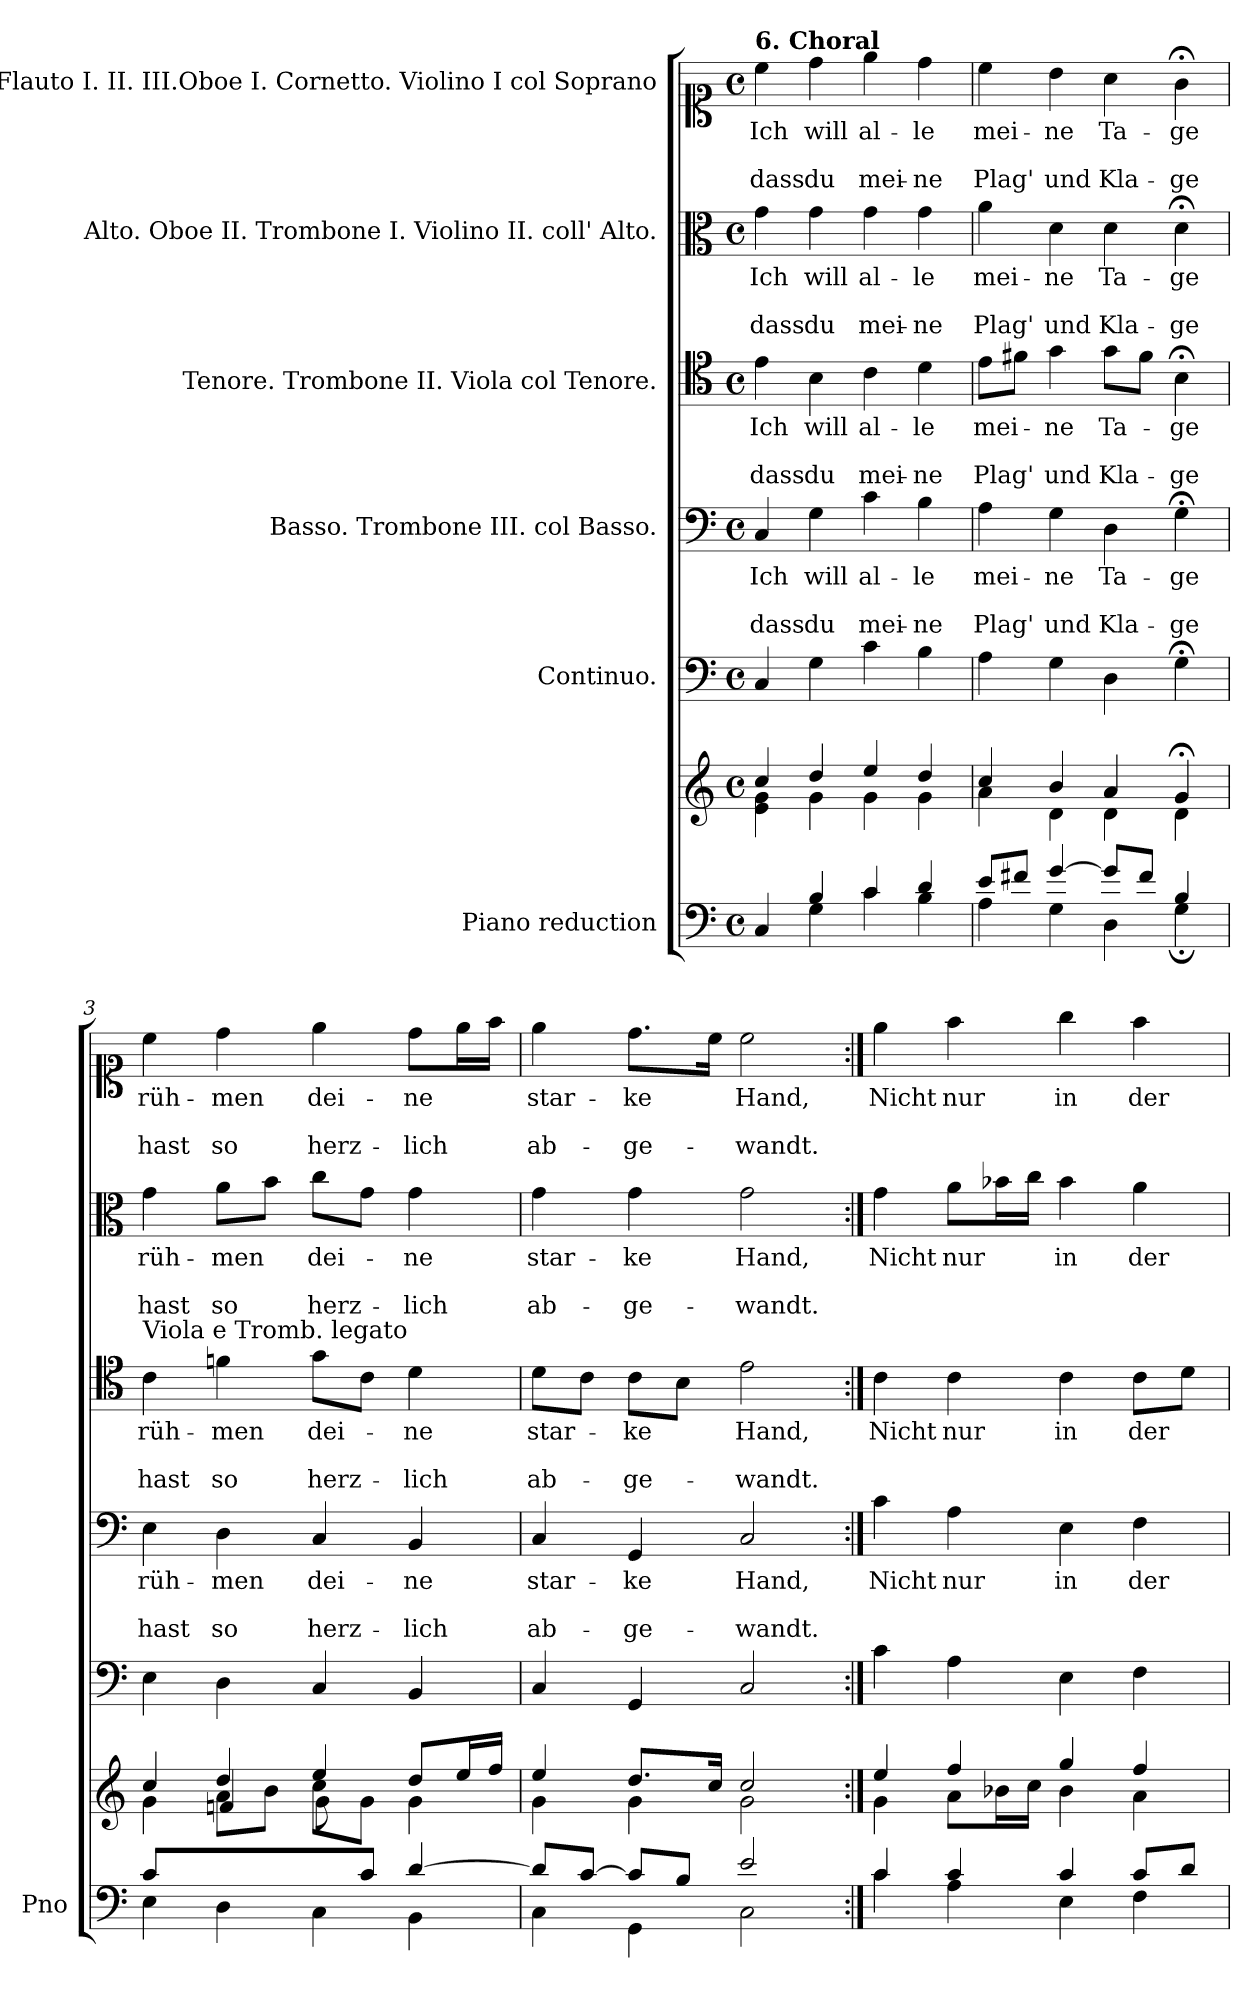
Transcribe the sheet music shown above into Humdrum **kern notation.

**kern	**kern	**kern	**kern	**text	**text	**text	**kern	**text	**text	**text	**kern	**text	**text	**text	**kern	**text	**text	**text
*part6	*part6	*part5	*part4	*part4	*part4	*part4	*part3	*part3	*part3	*part3	*part2	*part2	*part2	*part2	*part1	*part1	*part1	*part1
*staff7	*staff6	*staff5	*staff4	*staff4	*staff4	*staff4	*staff3	*staff3	*staff3	*staff3	*staff2	*staff2	*staff2	*staff2	*staff1	*staff1	*staff1	*staff1
*I"Piano reduction	*	*I"Continuo.	*I"Basso. Trombone III. col Basso.	*	*	*	*I"Tenore. Trombone II. Viola col Tenore.	*	*	*	*I"Alto. Oboe II. Trombone I. Violino II. coll' Alto.	*	*	*	*I"Soprano. Flauto I. II. III.Oboe I. Cornetto. Violino I col Soprano	*	*	*
*I'Pno	*	*	*	*	*	*	*	*	*	*	*	*	*	*	*	*	*	*
*stria5	*stria5	*	*	*	*	*	*	*	*	*	*	*	*	*	*	*	*	*
*clefF4	*clefG2	*clefF4	*clefF4	*	*	*	*clefC4	*	*	*	*clefC3	*	*	*	*clefC1	*	*	*
*k[]	*k[]	*k[]	*k[]	*	*	*	*k[]	*	*	*	*k[]	*	*	*	*k[]	*	*	*
*M4/4	*M4/4	*M4/4	*M4/4	*	*	*	*M4/4	*	*	*	*M4/4	*	*	*	*M4/4	*	*	*
*met(c)	*met(c)	*met(c)	*met(c)	*	*	*	*met(c)	*	*	*	*met(c)	*	*	*	*met(c)	*	*	*
=1	=1	=1	=1	=1	=1	=1	=1	=1	=1	=1	=1	=1	=1	=1	=1	=1	=1	=1
*^	*^	*	*	*	*	*	*	*	*	*	*	*	*	*	*	*	*	*
!	!	!	!	!	!	!	!	!	!	!	!	!	!	!	!	!	!LO:TX:a:B:t=6. Choral	!	!	!
!	!	!	!	!	!	!LO:LY:b	!	!LO:LY:b	!	!LO:LY:b	!	!LO:LY:b	!	!LO:LY:b	!	!LO:LY:b	!	!LO:LY:b	!	!LO:LY:b
4C/	4ryy	4cc/	4e\ 4g\	4C/	4C/	Ich	.	dass	4e\	Ich	.	dass	4g\	Ich	.	dass	4cc\	Ich	.	dass
!	!	!	!	!	!	!LO:LY:b	!	!LO:LY:b	!	!LO:LY:b	!	!LO:LY:b	!	!LO:LY:b	!	!LO:LY:b	!	!LO:LY:b	!	!LO:LY:b
4B/	4G\	4dd/	4g\	4G\	4G\	will	.	du	4B\	will	.	du	4g\	will	.	du	4dd\	will	.	du
!	!	!	!	!	!	!LO:LY:b	!	!LO:LY:b	!	!LO:LY:b	!	!LO:LY:b	!	!LO:LY:b	!	!LO:LY:b	!	!LO:LY:b	!	!LO:LY:b
4c/	4c\	4ee/	4g\	4c\	4c\	al-	.	-mei-	4c\	al-	.	-mei-	4g\	al-	.	-mei-	4ee\	al-	.	-mei-
!	!	!	!	!	!	!LO:LY:b	!	!LO:LY:b	!	!LO:LY:b	!	!LO:LY:b	!	!LO:LY:b	!	!LO:LY:b	!	!LO:LY:b	!	!LO:LY:b
4d/	4B\	4dd/	4g\	4B\	4B\	-le	.	ne	4d\	-le	.	ne	4g\	-le	.	ne	4dd\	-le	.	ne
=2	=2	=2	=2	=2	=2	=2	=2	=2	=2	=2	=2	=2	=2	=2	=2	=2	=2	=2	=2	=2
!	!	!	!	!	!	!LO:LY:b	!	!LO:LY:b	!	!LO:LY:b	!	!LO:LY:b	!	!LO:LY:b	!	!LO:LY:b	!	!LO:LY:b	!	!LO:LY:b
8e/L	4A\	4cc/	4a\	4A\	4A\	mei-	.	-Plag'	8e\L	mei-	.	Plag'	4a\	mei-	.	-Plag'	4cc\	mei-	.	-Plag'
8f#X/J	.	.	.	.	.	.	.	.	8f#X\J	.	.	.	.	.	.	.	.	.	.	.
!	!	!	!	!	!	!LO:LY:b	!	!LO:LY:b	!	!LO:LY:b	!	!LO:LY:b	!	!LO:LY:b	!	!LO:LY:b	!	!LO:LY:b	!	!LO:LY:b
[4g/	4G\	4b/	4d\	4G\	4G\	ne	.	und	4g\	ne	.	und	4d\	ne	.	und	4b\	ne	.	und
!	!	!	!	!	!	!LO:LY:b	!	!LO:LY:b	!	!LO:LY:b	!	!LO:LY:b	!	!LO:LY:b	!	!LO:LY:b	!	!LO:LY:b	!	!LO:LY:b
8g/L]	4D\	4a/	4d\	4D\	4D\	Ta-	.	-Kla-	8g\L	Ta-	.	Kla-	4d\	Ta-	.	-Kla-	4a\	Ta-	.	-Kla-
8f#/J	.	.	.	.	.	.	.	.	8f#\J	.	.	.	.	.	.	.	.	.	.	.
!	!	!	!	!	!	!LO:LY:b	!	!LO:LY:b	!	!LO:LY:b	!	!LO:LY:b	!	!LO:LY:b	!	!LO:LY:b	!	!LO:LY:b	!	!LO:LY:b
4B/	4G;\	4g;</	4d\	4G;<\	4G;<\	-ge	.	ge	4B;<\	ge	.	ge	4d;<\	-ge	.	ge	4g;<\	-ge	.	ge
=3	=3	=3	=3	=3	=3	=3	=3	=3	=3	=3	=3	=3	=3	=3	=3	=3	=3	=3	=3	=3
*	*	*	*^	*	*	*	*	*	*	*	*	*	*	*	*	*	*	*	*	*
!	!	!	!	!	!	!	!	!	!	!LO:TX:a:t=Viola e Tromb. legato	!	!	!	!	!	!	!	!	!	!	!
!	!	!	!	!	!	!	!LO:LY:b	!	!LO:LY:b	!	!LO:LY:b	!	!LO:LY:b	!	!LO:LY:b	!	!LO:LY:b	!	!LO:LY:b	!	!LO:LY:b
4c/	4E\	4cc/	4g\	4ryy	4E\	4E\	rüh-	.	-hast	4c\	rüh-	.	-hast	4g\	rüh-	.	-hast	4cc\	rüh-	.	-hast
!	!	!	!	!	!	!	!LO:LY:b	!	!LO:LY:b	!	!LO:LY:b	!	!LO:LY:b	!	!LO:LY:b	!	!LO:LY:b	!	!LO:LY:b	!	!LO:LY:b
4.ryy	4D\	4dd/	8a\L	4fn/	4D\	4D\	men	.	so	4fn\	men	.	so	8a\L	men	.	so	4dd\	men	.	so
.	.	.	8b\J	.	.	.	.	.	.	.	.	.	.	8b\J	.	.	.	.	.	.	.
!	!	!	!	!	!	!	!LO:LY:b	!	!LO:LY:b	!	!LO:LY:b	!	!LO:LY:b	!	!LO:LY:b	!	!LO:LY:b	!	!LO:LY:b	!	!LO:LY:b
.	4C\	4ee/	8cc\L	8g\L	4C/	4C/	dei-	.	-herz-	8g\L	dei-	.	herz-	8cc\L	dei-	.	herz-	4ee\	dei-	.	-herz-
8c/J	.	.	8g\J	4.ryy	.	.	.	.	.	8c\J	.	.	.	8g\J	.	.	.	.	.	.	.
!	!	!	!	!	!	!	!LO:LY:b	!	!LO:LY:b	!	!LO:LY:b	!	!LO:LY:b	!	!LO:LY:b	!	!LO:LY:b	!	!LO:LY:b	!	!LO:LY:b
[4d/	4BB\	8dd/L	4g\	.	4BB/	4BB/	-ne	.	lich	4d\	ne	.	lich	4g\	ne	.	lich	8dd\L	-ne	.	lich
.	.	16ee/L	.	.	.	.	.	.	.	.	.	.	.	.	.	.	.	16ee\L	.	.	.
.	.	16ff/JJ	.	.	.	.	.	.	.	.	.	.	.	.	.	.	.	16ff\JJ	.	.	.
*	*	*	*v	*v	*	*	*	*	*	*	*	*	*	*	*	*	*	*	*	*	*
=4	=4	=4	=4	=4	=4	=4	=4	=4	=4	=4	=4	=4	=4	=4	=4	=4	=4	=4	=4	=4
!	!	!	!	!	!	!LO:LY:b	!	!LO:LY:b	!	!LO:LY:b	!	!LO:LY:b	!	!LO:LY:b	!	!LO:LY:b	!	!LO:LY:b	!	!LO:LY:b
8d/L]	4C\	4ee/	4g\	4C/	4C/	star-	.	-ab-	8d\L	star-	.	ab-	4g\	star-	.	-ab-	4ee\	star-	.	-ab-
[8c/J	.	.	.	.	.	.	.	.	8c\J	.	.	.	.	.	.	.	.	.	.	.
!	!	!	!	!	!	!LO:LY:b	!	!LO:LY:b	!	!LO:LY:b	!	!LO:LY:b	!	!LO:LY:b	!	!LO:LY:b	!	!LO:LY:b	!	!LO:LY:b
8c/L]	4GG\	8.dd/L	4g\	4GG/	4GG/	-ke	.	ge-	8c\L	ke	.	-ge-	4g\	-ke	.	ge-	8.dd\L	-ke	.	ge-
8B/J	.	.	.	.	.	.	.	.	8B\J	.	.	.	.	.	.	.	.	.	.	.
.	.	16cc/Jk	.	.	.	.	.	.	.	.	.	.	.	.	.	.	16cc\Jk	.	.	.
!	!	!	!	!	!	!LO:LY:b	!	!LO:LY:b	!	!LO:LY:b	!	!LO:LY:b	!	!LO:LY:b	!	!LO:LY:b	!	!LO:LY:b	!	!LO:LY:b
2e/	2C\	2cc/	2g\	2C/	2C/	-Hand,	.	wandt.	2e\	Hand,	.	wandt.	2g\	-Hand,	.	wandt.	2cc\	-Hand,	.	wandt.
=5:|!	=5:|!	=5:|!	=5:|!	=5:|!	=5:|!	=5:|!	=5:|!	=5:|!	=5:|!	=5:|!	=5:|!	=5:|!	=5:|!	=5:|!	=5:|!	=5:|!	=5:|!	=5:|!	=5:|!	=5:|!
!	!	!	!	!	!	!LO:LY:b	!	!	!	!LO:LY:b	!	!	!	!LO:LY:b	!	!	!	!LO:LY:b	!	!
4c/	4c\	4ee/	4g\	4c\	4c\	Nicht	.	.	4c\	Nicht	.	.	4g\	Nicht	.	.	4ee\	Nicht	.	.
!	!	!	!	!	!	!LO:LY:b	!	!	!	!LO:LY:b	!	!	!	!LO:LY:b	!	!	!	!LO:LY:b	!	!
4c/	4A\	4ff/	8a\L	4A\	4A\	nur	.	.	4c\	nur	.	.	8a\L	nur	.	.	4ff\	nur	.	.
.	.	.	16b-X\L	.	.	.	.	.	.	.	.	.	16b-X\L	.	.	.	.	.	.	.
.	.	.	16cc\JJ	.	.	.	.	.	.	.	.	.	16cc\JJ	.	.	.	.	.	.	.
!	!	!	!	!	!	!LO:LY:b	!	!	!	!LO:LY:b	!	!	!	!LO:LY:b	!	!	!	!LO:LY:b	!	!
4c/	4E\	4gg/	4b-\	4E\	4E\	in	.	.	4c\	in	.	.	4b-\	in	.	.	4gg\	in	.	.
!	!	!	!	!	!	!LO:LY:b	!	!	!	!LO:LY:b	!	!	!	!LO:LY:b	!	!	!	!LO:LY:b	!	!
8c/L	4F\	4ff/	4a\	4F\	4F\	der	.	.	8c\L	der	.	.	4a\	der	.	.	4ff\	der	.	.
8d/J	.	.	.	.	.	.	.	.	8d\J	.	.	.	.	.	.	.	.	.	.	.
*v	*v	*	*	*	*	*	*	*	*	*	*	*	*	*	*	*	*	*	*	*
*	*v	*v	*	*	*	*	*	*	*	*	*	*	*	*	*	*	*	*	*
=	=	=	=	=	=	=	=	=	=	=	=	=	=	=	=	=	=	=
*-	*-	*-	*-	*-	*-	*-	*-	*-	*-	*-	*-	*-	*-	*-	*-	*-	*-	*-
